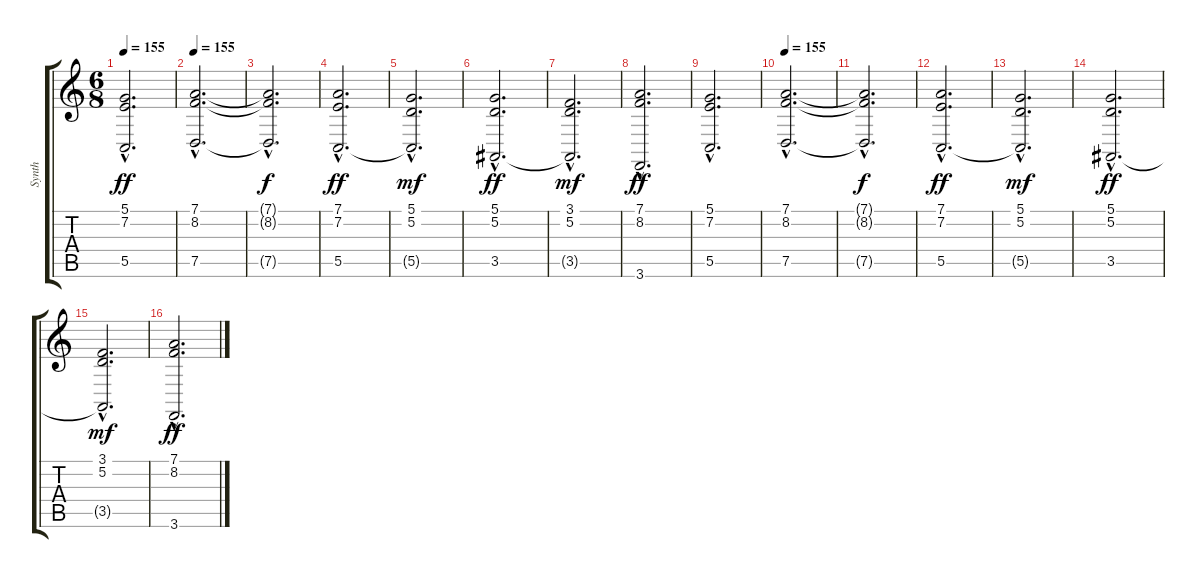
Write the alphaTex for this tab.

\track ("Synth" "Synth") {instrument stringensemble1}
\staff {score tabs}
\tuning (D4 A3 F3 C3 G2 D2) {hide}
\ts (6 8)
\tempo 155
\clef g2
\ks c
(5.1{hac} 7.2{hac} 5.5{hac}).2{d dy ff} |
\tempo 155
(7.1{hac} 8.2{hac} 7.5{hac}).2{d} |
(7.1{hac t} 8.2{hac t} 7.5{hac t}).2{d dy f} |
(7.1{hac} 7.2{hac} 5.5{hac}).2{d dy ff} |
(5.1{hac} 5.2{hac} 5.5{hac t}).2{d dy mf} |
(5.1{hac} 5.2{hac} 3.5{hac}).2{d dy ff} |
(3.1{hac} 5.2{hac} 3.5{hac t}).2{d dy mf} |
(7.1{hac} 8.2{hac} 3.6{hac}).2{d dy ff} |
(5.1{hac} 7.2{hac} 5.5{hac}).2{d} |
\tempo 155
(7.1{hac} 8.2{hac} 7.5{hac}).2{d} |
(7.1{hac t} 8.2{hac t} 7.5{hac t}).2{d dy f} |
(7.1{hac} 7.2{hac} 5.5{hac}).2{d dy ff} |
(5.1{hac} 5.2{hac} 5.5{hac t}).2{d dy mf} |
(5.1{hac} 5.2{hac} 3.5{hac}).2{d dy ff} |
(3.1{hac} 5.2{hac} 3.5{hac t}).2{d dy mf} |
(7.1{hac} 8.2{hac} 3.6{hac}).2{d dy ff}
